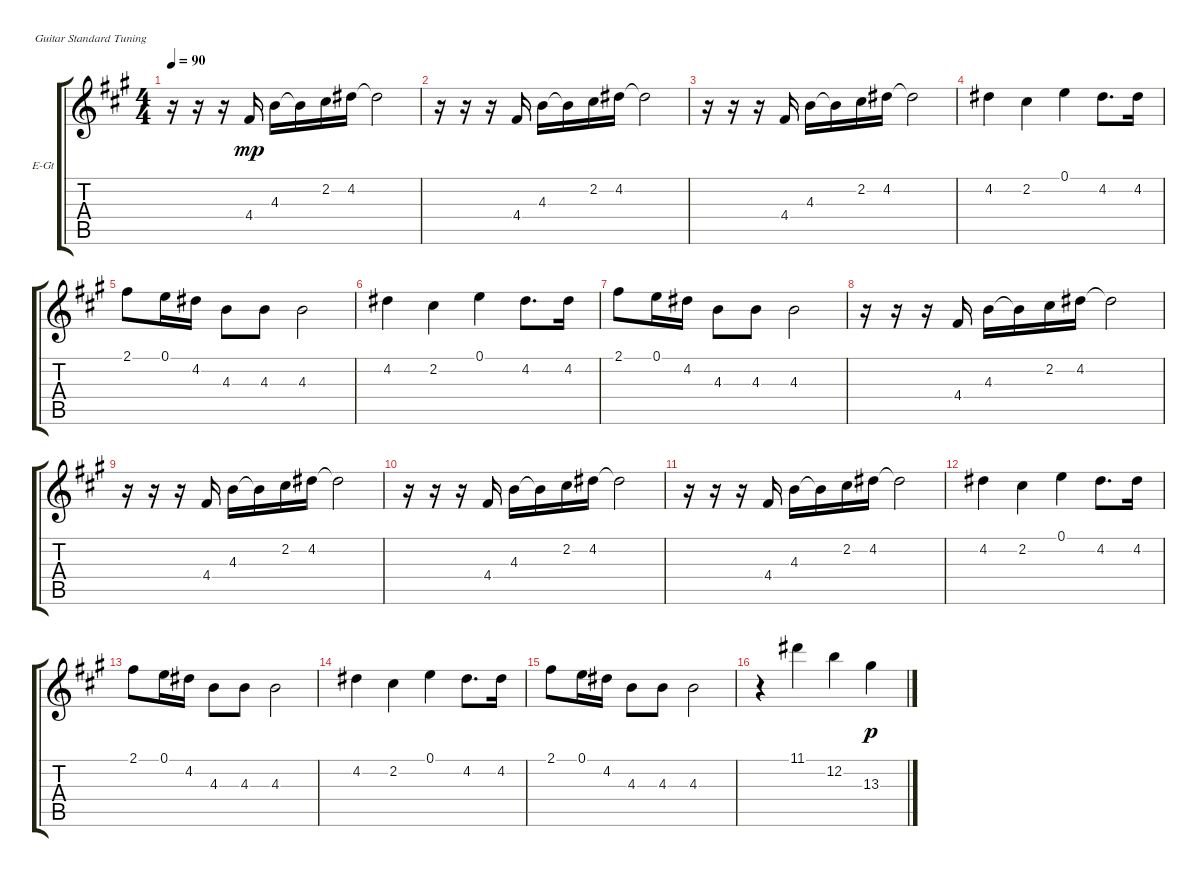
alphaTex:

\defaultSystemsLayout 4
\bracketExtendMode groupsimilarinstruments
\firstSystemTrackNameOrientation horizontal
\otherSystemsTrackNameOrientation horizontal
\chordDiagramsInScore
\track ("Melody" "E-Gt") {instrument electricguitarclean}
\staff {score tabs}
\tuning (E4 B3 G3 D3 A2 E2)
\ts (4 4)
\tempo 90
\clef g2
\ks a
r.16{dy mp} r.16 r.16 4.4.16 4.3.16 4.3{t}.16 2.2.16 4.2.16 4.2{t}.2 |
r.16 r.16 r.16 4.4.16 4.3.16 4.3{t}.16 2.2.16 4.2.16 4.2{t}.2 |
r.16 r.16 r.16 4.4.16 4.3.16 4.3{t}.16 2.2.16 4.2.16 4.2{t}.2 |
4.2.4 2.2.4 0.1.4 4.2.8{d} 4.2.16 |
2.1.8 0.1.16 4.2.16 4.3.8 4.3.8 4.3.2 |
4.2.4 2.2.4 0.1.4 4.2.8{d} 4.2.16 |
2.1.8 0.1.16 4.2.16 4.3.8 4.3.8 4.3.2 |
r.16 r.16 r.16 4.4.16 4.3.16 4.3{t}.16 2.2.16 4.2.16 4.2{t}.2 |
r.16 r.16 r.16 4.4.16 4.3.16 4.3{t}.16 2.2.16 4.2.16 4.2{t}.2 |
r.16 r.16 r.16 4.4.16 4.3.16 4.3{t}.16 2.2.16 4.2.16 4.2{t}.2 |
r.16 r.16 r.16 4.4.16 4.3.16 4.3{t}.16 2.2.16 4.2.16 4.2{t}.2 |
4.2.4 2.2.4 0.1.4 4.2.8{d} 4.2.16 |
2.1.8 0.1.16 4.2.16 4.3.8 4.3.8 4.3.2 |
4.2.4 2.2.4 0.1.4 4.2.8{d} 4.2.16 |
2.1.8 0.1.16 4.2.16 4.3.8 4.3.8 4.3.2 |
r.4 11.1.4 12.2.4 13.3.4{dy p}
